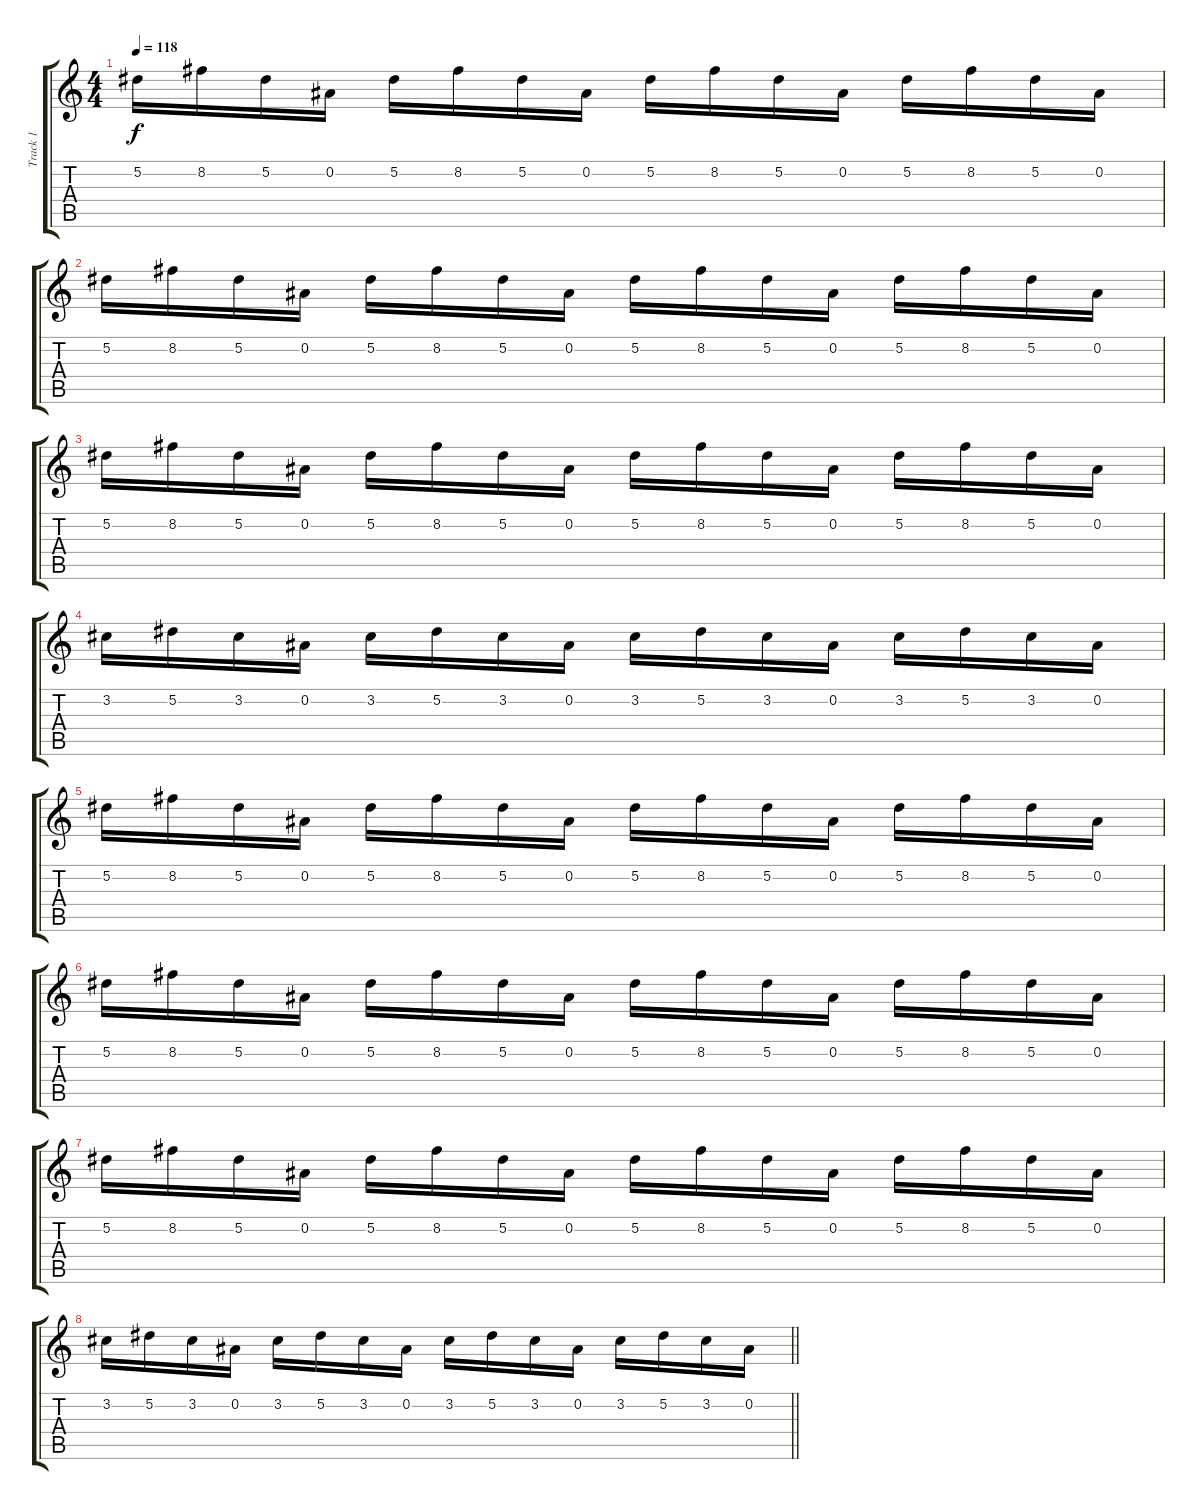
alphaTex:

\track ("Track 1" "Track 1") {instrument distortionguitar}
\staff {score tabs}
\tuning (Eb4 Bb3 Gb3 Db3 Ab2 Db2) {hide}
\ts (4 4)
\tempo 118
\clef g2
\ks c
5.2.16{dy f} 8.2.16 5.2.16 0.2.16 5.2.16 8.2.16 5.2.16 0.2.16 5.2.16 8.2.16 5.2.16 0.2.16 5.2.16 8.2.16 5.2.16 0.2.16 |
5.2.16 8.2.16 5.2.16 0.2.16 5.2.16 8.2.16 5.2.16 0.2.16 5.2.16 8.2.16 5.2.16 0.2.16 5.2.16 8.2.16 5.2.16 0.2.16 |
5.2.16 8.2.16 5.2.16 0.2.16 5.2.16 8.2.16 5.2.16 0.2.16 5.2.16 8.2.16 5.2.16 0.2.16 5.2.16 8.2.16 5.2.16 0.2.16 |
3.2.16 5.2.16 3.2.16 0.2.16 3.2.16 5.2.16 3.2.16 0.2.16 3.2.16 5.2.16 3.2.16 0.2.16 3.2.16 5.2.16 3.2.16 0.2.16 |
5.2.16 8.2.16 5.2.16 0.2.16 5.2.16 8.2.16 5.2.16 0.2.16 5.2.16 8.2.16 5.2.16 0.2.16 5.2.16 8.2.16 5.2.16 0.2.16 |
5.2.16 8.2.16 5.2.16 0.2.16 5.2.16 8.2.16 5.2.16 0.2.16 5.2.16 8.2.16 5.2.16 0.2.16 5.2.16 8.2.16 5.2.16 0.2.16 |
5.2.16 8.2.16 5.2.16 0.2.16 5.2.16 8.2.16 5.2.16 0.2.16 5.2.16 8.2.16 5.2.16 0.2.16 5.2.16 8.2.16 5.2.16 0.2.16 |
\barLineRight lightlight
3.2.16 5.2.16 3.2.16 0.2.16 3.2.16 5.2.16 3.2.16 0.2.16 3.2.16 5.2.16 3.2.16 0.2.16 3.2.16 5.2.16 3.2.16 0.2.16
